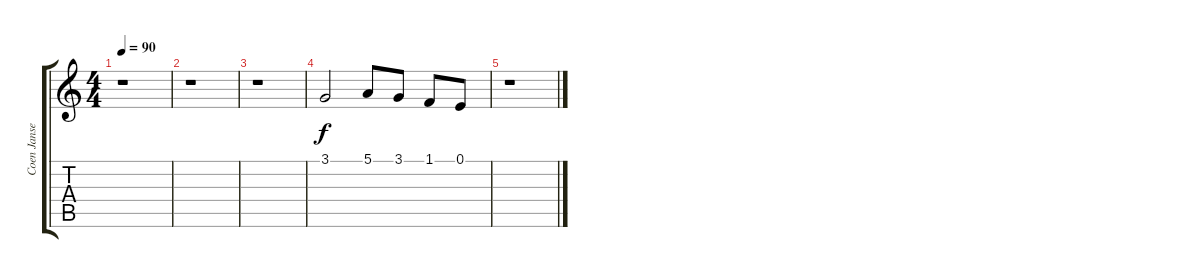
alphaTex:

\track ("Coen Jansen" "Coen Janse") {instrument synthstrings2}
\staff {score tabs}
\tuning (E4 B3 G3 D3 A2 E2) {hide}
\ts (4 4)
\tempo 90
\clef g2
\ks c
r.1{dy f} |
r.1 |
r.1 |
3.1.2 5.1.8 3.1.8 1.1.8 0.1.8 |
r.1
